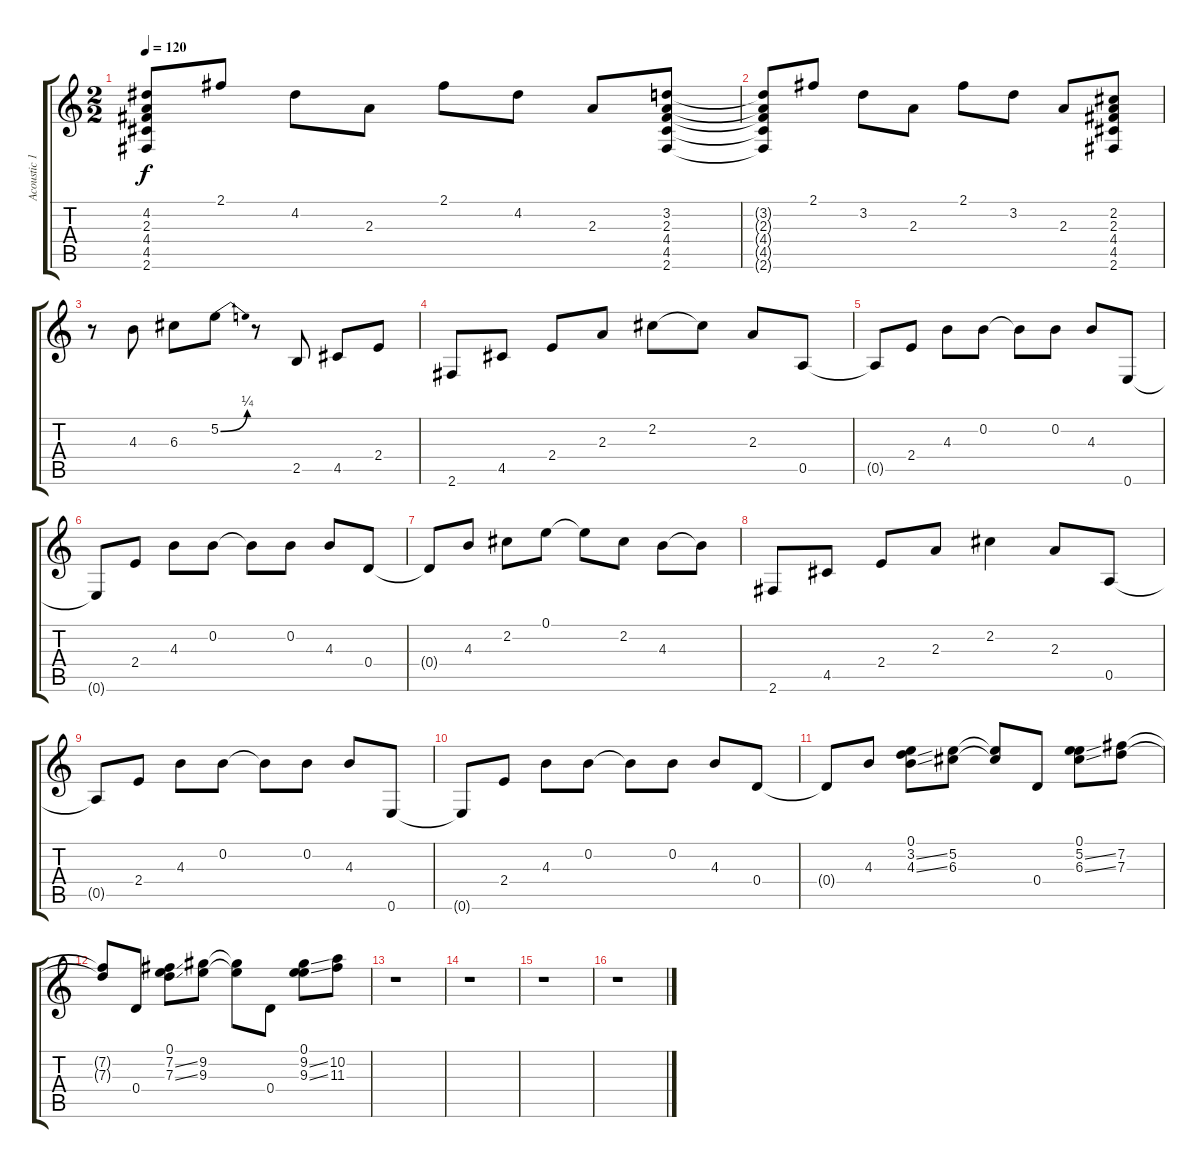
\track ("Acoustic 1" "Acoustic 1") {instrument acousticguitarnylon}
\staff {score tabs}
\tuning (E4 B3 G3 D3 A2 E2) {hide}
\ts (2 2)
\tempo 120
\clef g2
\ks c
(4.2{t} 2.3{t} 4.4{t} 4.5{t} 2.6{t}).8{dy f} 2.1.8 4.2.8 2.3.8 2.1.8 4.2.8 2.3.8 (3.2 2.3 4.4 4.5 2.6).8 |
(3.2{t} 2.3{t} 4.4{t} 4.5{t} 2.6{t}).8 2.1.8 3.2.8 2.3.8 2.1.8 3.2.8 2.3.8 (2.2 2.3 4.4 4.5 2.6).8 |
r.8 4.3.8 6.3.8 5.2{be (bend 0 0 60 1)}.8 r.8 2.5.8 4.5.8 2.4.8 |
2.6.8 4.5.8 2.4.8 2.3.8 2.2.8 2.2{t}.8 2.3.8 0.5.8 |
0.5{t}.8 2.4.8 4.3.8 0.2.8 0.2{t}.8 0.2.8 4.3.8 0.6.8 |
0.6{t}.8 2.4.8 4.3.8 0.2.8 0.2{t}.8 0.2.8 4.3.8 0.4.8 |
0.4{t}.8 4.3.8 2.2.8 0.1.8 0.1{t}.8 2.2.8 4.3.8 4.3{t}.8 |
2.6.8 4.5.8 2.4.8 2.3.8 2.2.4 2.3.8 0.5.8 |
0.5{t}.8 2.4.8 4.3.8 0.2.8 0.2{t}.8 0.2.8 4.3.8 0.6.8 |
0.6{t}.8 2.4.8 4.3.8 0.2.8 0.2{t}.8 0.2.8 4.3.8 0.4.8 |
0.4{t}.8 4.3.8 (0.1 3.2{ss} 4.3{ss}).8 (5.2 6.3).8 (5.2{t} 6.3{t}).8 0.4.8 (0.1 5.2{ss} 6.3{ss}).8 (7.2 7.3).8 |
(7.2{t} 7.3{t}).8 0.4.8 (0.1 7.2{ss} 7.3{ss}).8 (9.2 9.3).8 (9.2{t} 9.3{t}).8 0.4.8 (0.1 9.2{ss} 9.3{ss}).8 (10.2 11.3).8 |
r.1 |
r.1 |
r.1 |
r.1
